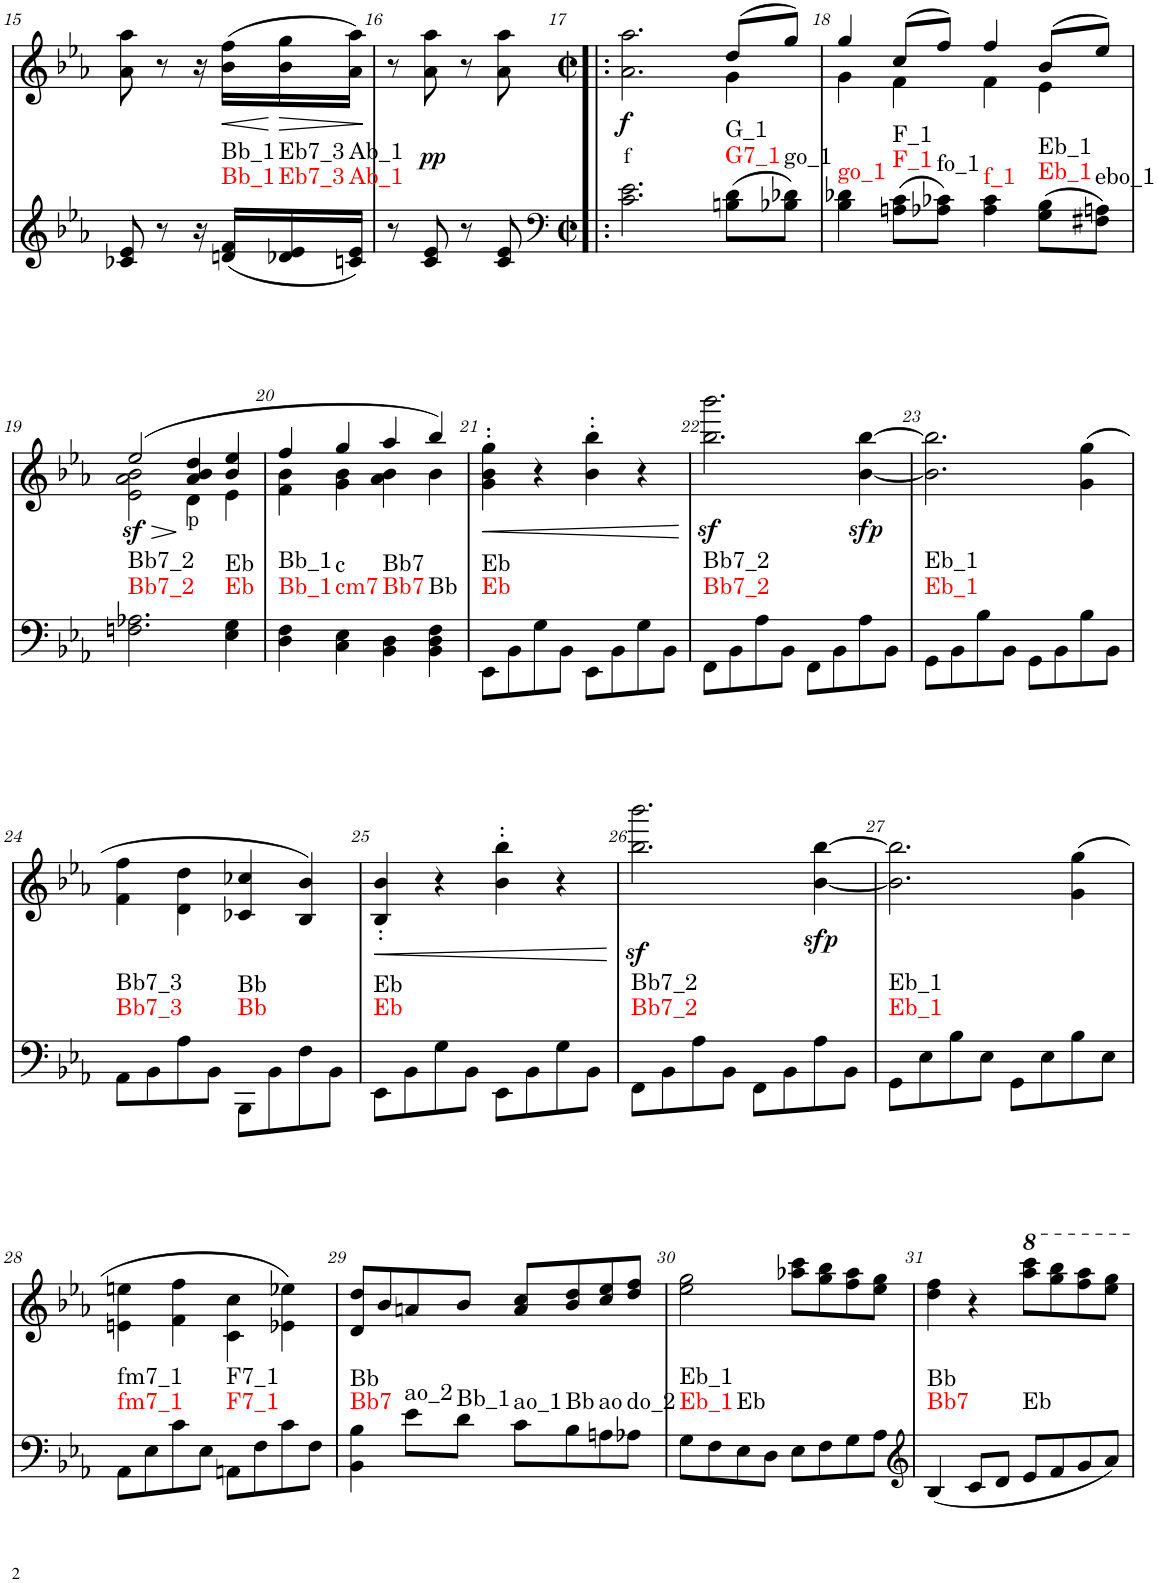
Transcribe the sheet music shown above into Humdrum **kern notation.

**kern	**harte	**kern	**text	**dynam
*part2	*part2	*part1	*part1	*part1
*staff2	*	*staff1	*staff1	*staff1
*I"piano	*	*I"piano	*	*
*I'Pno	*	*I'Pno	*	*
!!LO:PB:g=z
*clefG2	*	*clefG2	*	*
*k[b-e-a-]	*	*k[b-e-a-]	*	*
*E-:	*	*E-:	*	*
*M2/4	*	*M2/4	*	*
=15	=15	=15	=15	=15
8c-X/ 8e-/	.	8a-\ 8aa-\	.	.
8r	.	8r	.	.
16r	.	16r	.	.
!	!LO:H:n=1:kt=Bb_1	!	!	!LO:HP:b
!	!LO:H:n=2:kt=Bb_1	!	!	!
(16dn/ 16f/LL	N N	(16b-\ 16ff\LL	.	<
!	!LO:H:n=1:kt=Eb7_3	!	!	!LO:HP:n=1:b
!	!LO:H:n=2:kt=Eb7_3	!	!	!
16d-X/ 16e-/	N N	16b-\ 16gg\	.	[ >
!	!LO:H:n=1:kt=Ab_1	!	!	!
!	!LO:H:n=2:kt=Ab_1	!	!	!
16cn/ 16e-/JJ)	N N	16a-\ 16aa-\JJ)	.	.
.	.	.	.	]
=16	=16	=16	=16	=16
8r	.	8r	.	.
!	!	!	!LO:LY:b	!
8c/ 8e-/	.	8a-\ 8aa-\	.	.
8r	.	8r	.	.
8c/ 8e-/	.	8a-\ 8aa-\	.	.
=17!|:	=17!|:	=17!|:	=17!|:	=17!|:
*clefF4	*	*	*	*
*M2/2	*	*M2/2	*	*
*met(c|)	*	*met(c|)	*	*
*	*	*^	*	*
!	!	!	!	!LO:LY:b	!LO:DY:b
2.c\ 2.e-\	.	2.a-\ 2.aa-\	2.ryy	f	f
!	!LO:H:n=1:kt=G7_1	!	!	!	!
!	!LO:H:n=2:kt=G_1	!	!	!	!
(8Bn\ 8d\L	N N	(8dd/L	4g\	.	.
!	!LO:H:kt=go_1	!	!	!	!
8B-X\ 8d-X\J)	N	8gg/J)	.	.	.
=18	=18	=18	=18	=18	=18
!	!LO:H:kt=go_1	!	!	!	!
4B-\ 4d-X\	N	4gg/	4g\	.	.
!	!LO:H:n=1:kt=F_1	!	!	!	!
!	!LO:H:n=2:kt=F_1	!	!	!	!
(8An\ 8c\L	N N	(8cc/L	4f\	.	.
!	!LO:H:kt=fo_1	!	!	!	!
8A-X\ 8c-X\J)	N	8ff/J)	.	.	.
!	!LO:H:kt=f_1	!	!	!	!
4A-\ 4c-\	N	4ff/	4f\	.	.
!	!LO:H:n=1:kt=Eb_1	!	!	!	!
!	!LO:H:n=2:kt=Eb_1	!	!	!	!
(8G\ 8B-\L	N N	(8b-/L	4e-\	.	.
!	!LO:H:kt=ebo_1	!	!	!	!
8F#X\ 8An\J)	N	8ee-/J)	.	.	.
!!LO:LB:g=z	!!
=19	=19	=19	=19	=19	=19
!	!	!	!	!	!LO:HP:b
!	!LO:H:n=1:kt=Bb7_2	!	!	!	!LO:DY:n=1:b
!	!LO:H:n=2:kt=Bb7_2	!	!	!	!
2.Fn\ 2.A-X\	N N	(2ee-/	2e-\ 2a-\ 2b-\	.	> sf
!	!	!	!	!LO:LY:b	!
.	.	4a-/ 4b-/ 4dd/	4d\	p	]
!	!LO:H:n=1:kt=Eb	!	!	!	!
!	!LO:H:n=2:kt=Eb	!	!	!	!
4E-\ 4G\	N N	4b-/ 4ee-/	4e-\	.	.
=20	=20	=20	=20	=20	=20
!	!LO:H:n=1:kt=Bb_1	!	!	!	!
!	!LO:H:n=2:kt=Bb_1	!	!	!	!
4D\ 4F\	N N	4ff/	4f\ 4b-\	.	.
!	!LO:H:n=1:kt=cm7	!	!	!	!
!	!LO:H:n=2:kt=c	!	!	!	!
4C\ 4E-\	N N	4gg/	4g\ 4b-\	.	.
!	!LO:H:n=1:kt=Bb7	!	!	!	!
!	!LO:H:n=2:kt=Bb7	!	!	!	!
4BB-\ 4D\	N N	4aa-/	4a-\ 4b-\	.	.
!	!LO:H:kt=Bb	!	!	!	!
4BB-\ 4D\ 4F\	N	4bb-/)	4b-\	.	.
=21	=21	=21	=21	=21	=21
!	!LO:H:n=1:kt=Eb	!	!	!	!LO:HP:b
!	!LO:H:n=2:kt=Eb	!	!	!	!
*	*	*v	*v	*	*
8EE-\L	N N	4g\' 4b-\' 4gg\'	.	<
8BB-\	.	.	.	.
8G\	.	4r	.	.
8BB-\J	.	.	.	.
8EE-\L	.	4b-\' 4bb-\'	.	.
8BB-\	.	.	.	.
8G\	.	4r	.	.
8BB-\J	.	.	.	.
.	.	.	.	[
=22	=22	=22	=22	=22
!	!LO:H:n=1:kt=Bb7_2	!	!	!
!	!LO:H:n=2:kt=Bb7_2	!	!	!
8FF\L	N N	2.bb-\z< 2.bbb-\z<	.	.
8BB-\	.	.	.	.
8A-\	.	.	.	.
8BB-\J	.	.	.	.
8FF\L	.	.	.	.
8BB-\	.	.	.	.
!	!	!	!	!LO:DY:b
8A-\	.	[4b-\ [4bb-\	.	sfp
8BB-\J	.	.	.	.
=23	=23	=23	=23	=23
!	!LO:H:n=1:kt=Eb_1	!	!	!
!	!LO:H:n=2:kt=Eb_1	!	!	!
8GG\L	N N	2.b-\] 2.bb-\]	.	.
8BB-\	.	.	.	.
8B-\	.	.	.	.
8BB-\J	.	.	.	.
8GG\L	.	.	.	.
8BB-\	.	.	.	.
8B-\	.	(4g\ 4gg\	.	.
8BB-\J	.	.	.	.
!!LO:LB:g=z
=24	=24	=24	=24	=24
!	!LO:H:n=1:kt=Bb7_3	!	!	!
!	!LO:H:n=2:kt=Bb7_3	!	!	!
8AA-\L	N N	4f\ 4ff\	.	.
8BB-\	.	.	.	.
8A-\	.	4d\ 4dd\	.	.
8BB-\J	.	.	.	.
!	!LO:H:n=1:kt=Bb	!	!	!
!	!LO:H:n=2:kt=Bb	!	!	!
8BBB-\L	N N	4c-X/ 4cc-X/	.	.
8BB-\	.	.	.	.
8F\	.	4B-/ 4b-/)	.	.
8BB-\J	.	.	.	.
=25	=25	=25	=25	=25
!	!LO:H:n=1:kt=Eb	!	!	!LO:HP:b
!	!LO:H:n=2:kt=Eb	!	!	!
8EE-\L	N N	4B-/' 4b-/'	.	<
8BB-\	.	.	.	.
8G\	.	4r	.	.
8BB-\J	.	.	.	.
8EE-\L	.	4b-\' 4bb-\'	.	.
8BB-\	.	.	.	.
8G\	.	4r	.	.
8BB-\J	.	.	.	.
.	.	.	.	[
=26	=26	=26	=26	=26
!	!LO:H:n=1:kt=Bb7_2	!	!	!
!	!LO:H:n=2:kt=Bb7_2	!	!	!
8FF\L	N N	2.bb-\z< 2.bbb-\z<	.	.
8BB-\	.	.	.	.
8A-\	.	.	.	.
8BB-\J	.	.	.	.
8FF\L	.	.	.	.
8BB-\	.	.	.	.
!	!	!	!	!LO:DY:b
8A-\	.	[4b-\ [4bb-\	.	sfp
8BB-\J	.	.	.	.
=27	=27	=27	=27	=27
!	!LO:H:n=1:kt=Eb_1	!	!	!
!	!LO:H:n=2:kt=Eb_1	!	!	!
8GG\L	N N	2.b-\] 2.bb-\]	.	.
8E-\	.	.	.	.
8B-\	.	.	.	.
8E-\J	.	.	.	.
8GG\L	.	.	.	.
8E-\	.	.	.	.
8B-\	.	(4g\ 4gg\	.	.
8E-\J	.	.	.	.
!!LO:LB:g=z
=28	=28	=28	=28	=28
!	!LO:H:n=1:kt=fm7_1	!	!	!
!	!LO:H:n=2:kt=fm7_1	!	!	!
8AA-\L	N N	4en\ 4een\	.	.
8E-\	.	.	.	.
8c\	.	4f\ 4ff\	.	.
8E-\J	.	.	.	.
!	!LO:H:n=1:kt=F7_1	!	!	!
!	!LO:H:n=2:kt=F7_1	!	!	!
8AAn\L	N N	4c\ 4cc\	.	.
8F\	.	.	.	.
8c\	.	4e-X\ 4ee-X\)	.	.
8F\J	.	.	.	.
=29	=29	=29	=29	=29
!	!LO:H:n=1:kt=Bb7	!	!	!
!	!LO:H:n=2:kt=Bb	!	!	!
4BB-\ 4B-\	N N	8d/ 8dd/L	.	.
.	.	8b-/	.	.
!	!LO:H:kt=ao_2	!	!	!
8e-\L	N	8an/	.	.
!	!LO:H:kt=Bb_1	!	!	!
8d\J	N	8b-/J	.	.
!	!LO:H:kt=ao_1	!	!	!
8c\L	N	8a/ 8cc/L	.	.
!	!LO:H:kt=Bb	!	!	!
8B-\	N	8b-/ 8dd/	.	.
!	!LO:H:kt=ao	!	!	!
8An\	N	8cc/ 8ee-/	.	.
!	!LO:H:kt=do_2	!	!	!
8A-X\J	N	8dd/ 8ff/J	.	.
=30	=30	=30	=30	=30
!	!LO:H:n=1:kt=Eb_1	!	!	!
!	!LO:H:n=2:kt=Eb_1	!	!	!
8G\L	N N	2ee-\ 2gg\	.	.
8F\	.	.	.	.
!	!LO:H:kt=Eb	!	!	!
8E-\	N	.	.	.
8D\J	.	.	.	.
8E-\L	.	8aa-X\ 8ccc\L	.	.
8F\	.	8gg\ 8bb-\	.	.
8G\	.	8ff\ 8aa-\	.	.
8A-\J	.	8ee-\ 8gg\J	.	.
=31	=31	=31	=31	=31
*clefG2	*	*	*	*
!	!LO:H:n=1:kt=Bb7	!	!	!
!	!LO:H:n=2:kt=Bb	!	!	!
(4B-/	N N	4dd\ 4ff\	.	.
8c/L	.	4r	.	.
8d/J	.	.	.	.
!	!LO:H:kt=Eb	!	!	!
8e-/L	N	8aaa-\ 8cccc\L	.	.
8f/	.	8ggg\ 8bbb-\	.	.
8g/	.	8fff\ 8aaa-\	.	.
8a-/J)	.	8eee-\ 8ggg\J	.	.
=	=	=	=	=
*-	*-	*-	*-	*-
